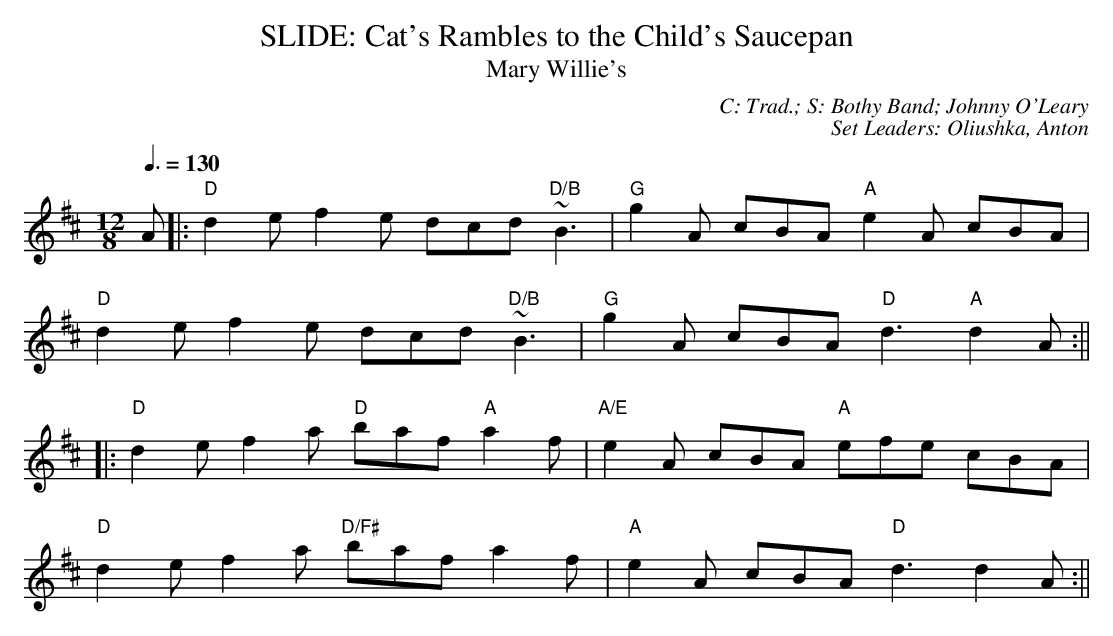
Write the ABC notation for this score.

X:1
T: SLIDE: Cat's Rambles to the Child's Saucepan
T: Mary Willie's
C: C: Trad.; S: Bothy Band; Johnny O'Leary
C: Set Leaders: Oliushka, Anton
M: 12/8
L: 1/8
Q: 3/8=130
K: Dmaj
A|:"D"d2 ef2 e dcd "D/B"~B3|"G"g2 A cBA "A"e2 A cBA|
"D"d2 ef2 e dcd "D/B"~B3|"G"g2 A cBA "D"d3 "A"d2 A:||
|:"D"d2 ef2 a "D"baf "A"a2 f|"A/E"e2 A cBA "A"efe cBA|
"D"d2 ef2 a "D/F#"baf a2 f|"A"e2 A cBA "D"d3 d2 A:||
